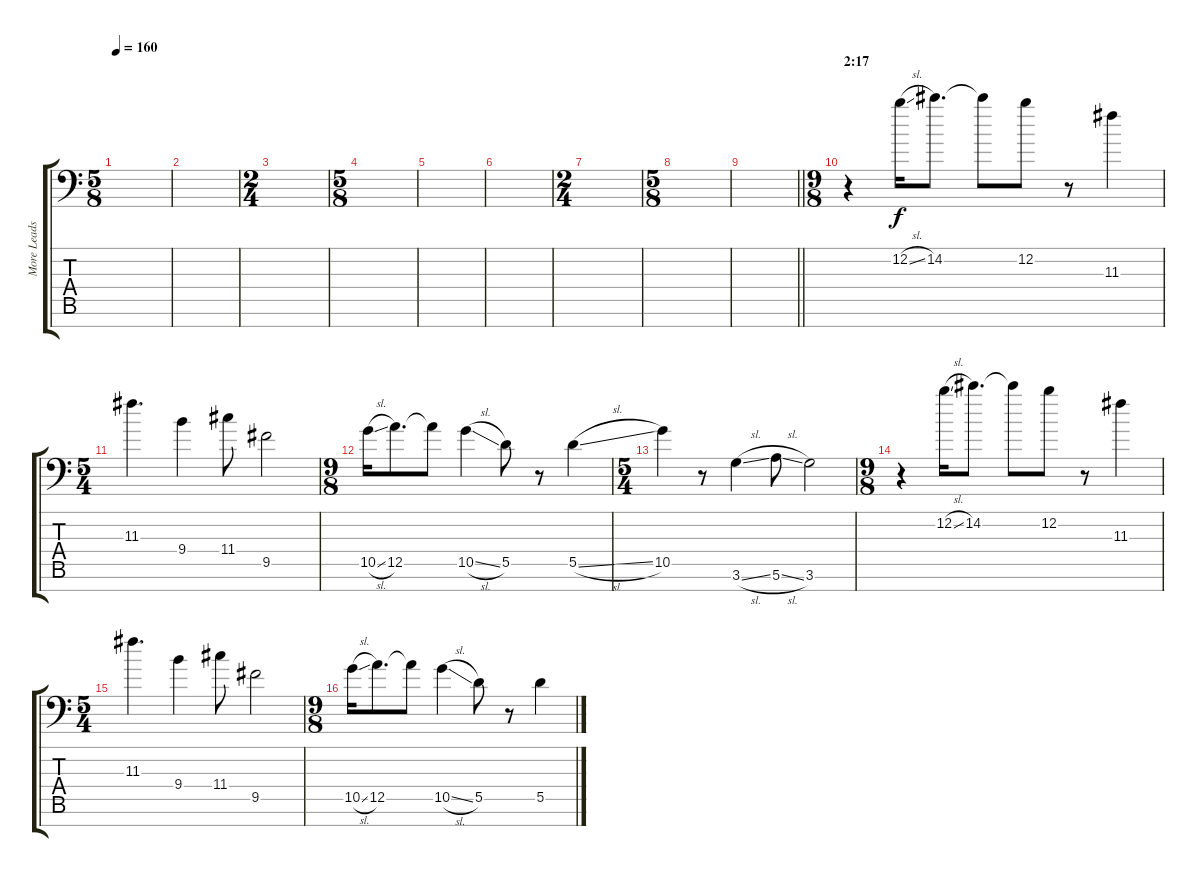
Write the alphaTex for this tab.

\track ("More Leads And Rhythms L" "More Leads") {instrument distortionguitar}
\staff {score tabs}
\tuning (E4 B3 G3 D3 A2 E2 A1) {hide}
\ts (5 8)
\tempo 160
\clef f4
\ks c
|
|
\ts (2 4)
|
\ts (5 8)
|
|
|
\ts (2 4)
|
\ts (5 8)
|
\barLineRight lightlight
|
\ts (9 8)
\section ("" "2:17")
r.4 12.2{sl}.16 14.2.8{d} 14.2{t}.8 12.2.8 r.8 11.3.4 |
\ts (5 4)
11.3.4{d} 9.4.4 11.4.8 9.5.2 |
\ts (9 8)
10.5{sl}.16 12.5.8{d} 12.5{t}.8 10.5{sl}.4 5.5.8 r.8 5.5{sl}.4 |
\ts (5 4)
10.5.4 r.8 3.6{sl}.4 5.6{sl}.8 3.6.2 |
\ts (9 8)
r.4 12.2{sl}.16 14.2.8{d} 14.2{t}.8 12.2.8 r.8 11.3.4 |
\ts (5 4)
11.3.4{d} 9.4.4 11.4.8 9.5.2 |
\ts (9 8)
10.5{sl}.16 12.5.8{d} 12.5{t}.8 10.5{sl}.4 5.5.8 r.8 5.5{sl}.4
